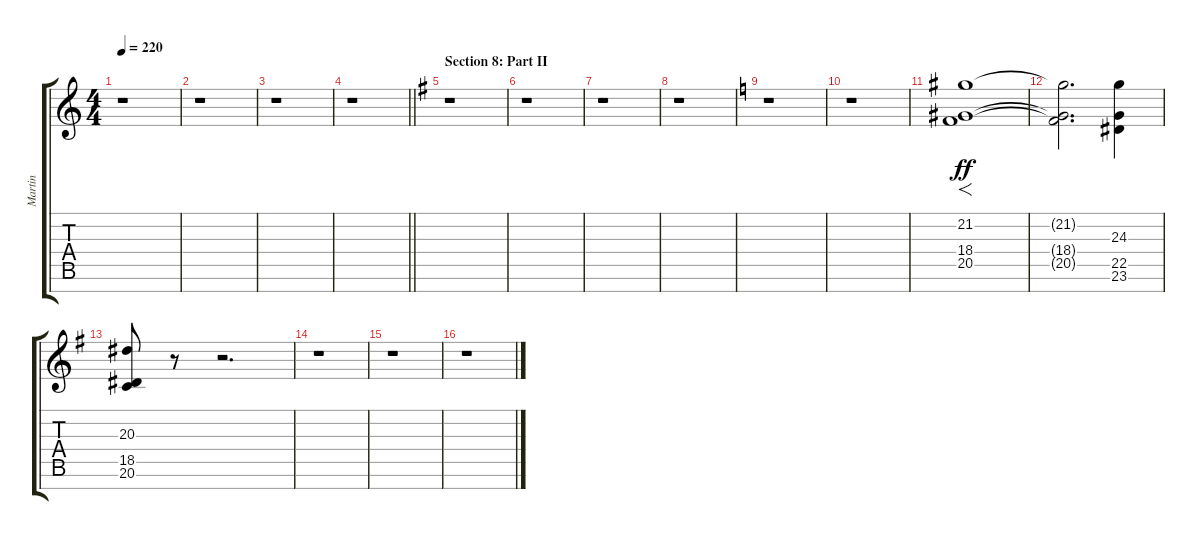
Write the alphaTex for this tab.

\track ("Martin" "Martin") {instrument stringensemble1}
\staff {score tabs}
\tuning (E4 B3 G3 D3 A2 E2 C2) {hide}
\ts (4 4)
\tempo 220
\clef g2
\ks c
r.1{dy ff} |
r.1 |
r.1 |
\barLineRight lightlight
r.1 |
\section ("" "Section 8: Part II")
\ks g
r.1 |
r.1 |
r.1 |
r.1 |
\ks c
r.1 |
r.1 |
(21.2 18.4 20.5).1{f} |
(21.2{t} 18.4{t} 20.5{t}).2{d} (24.3 22.5 23.6).4 |
\ks g
(20.3 18.5 20.6).8 r.8 r.2{d} |
r.1 |
r.1 |
r.1
